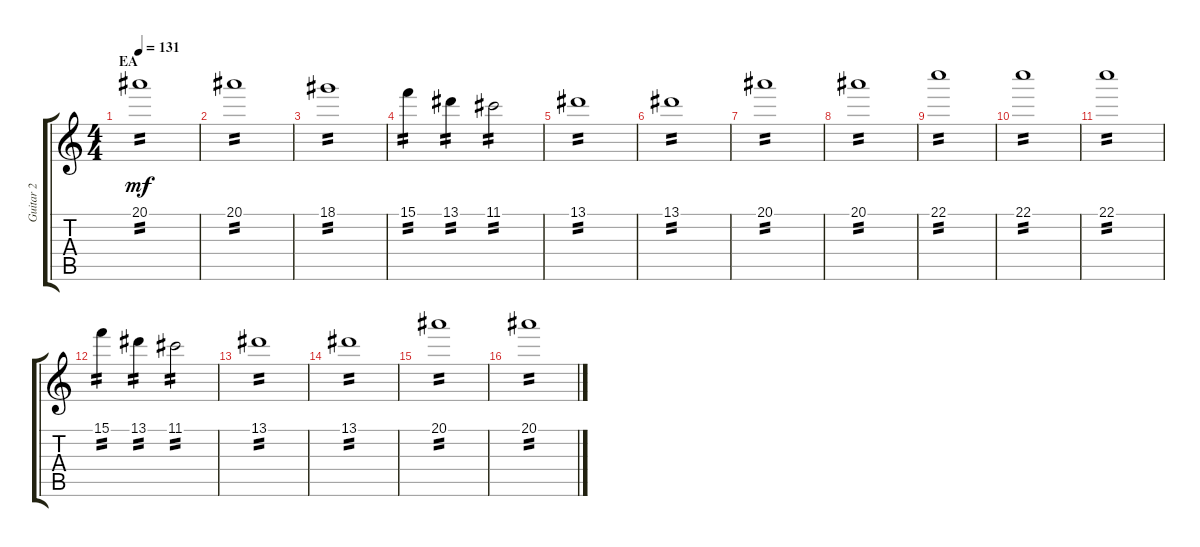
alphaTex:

\track ("Guitar 2" "Guitar 2") {instrument distortionguitar}
\staff {score tabs}
\tuning (D4 A3 F3 C3 G2 C2) {hide}
\ts (4 4)
\section ("" "EA")
\tempo 131
\clef g2
\ks c
20.1.1{tp 2 dy mf instrument distortionguitar} |
20.1.1{tp 2} |
18.1.1{tp 2} |
15.1.4{tp 2} 13.1.4{tp 2} 11.1.2{tp 2} |
13.1.1{tp 2} |
13.1.1{tp 2} |
20.1.1{tp 2} |
20.1.1{tp 2} |
22.1.1{tp 2} |
22.1.1{tp 2} |
22.1.1{tp 2} |
15.1.4{tp 2} 13.1.4{tp 2} 11.1.2{tp 2} |
13.1.1{tp 2} |
13.1.1{tp 2} |
20.1.1{tp 2} |
20.1.1{tp 2}
